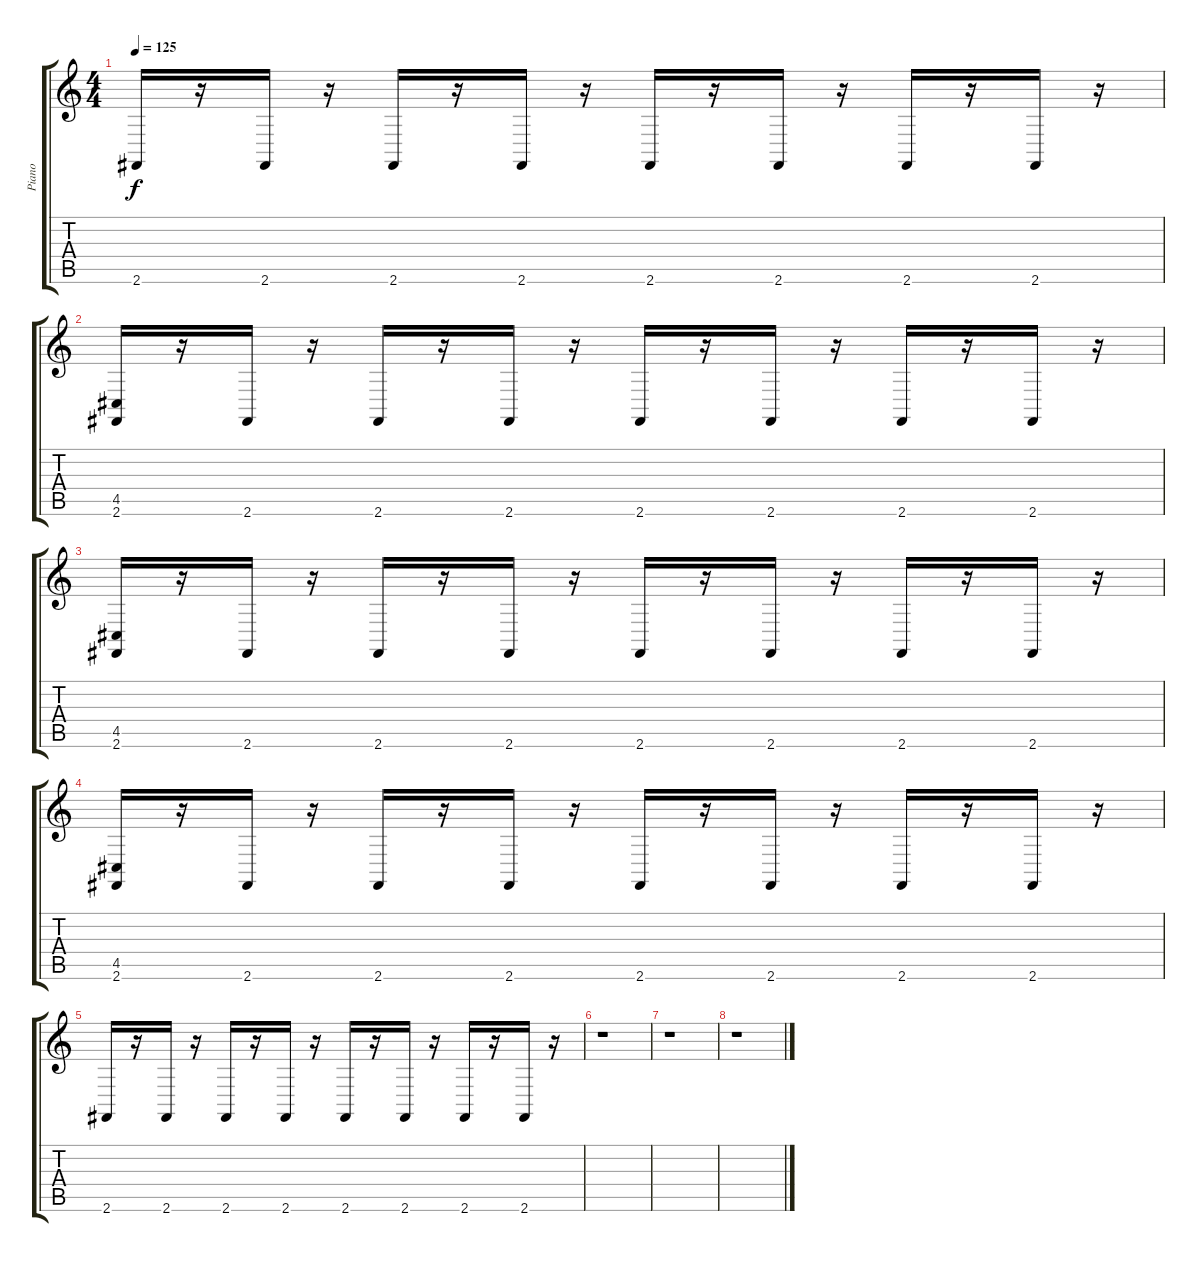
\track ("Piano" "Piano") {instrument brightacousticpiano}
\staff {score tabs}
\tuning (E4 B3 G3 D3 A2 E2) {hide}
\ts (4 4)
\tempo 125
\clef g2
\ks c
2.6.16{dy f} r.16 2.6.16 r.16 2.6.16 r.16 2.6.16 r.16 2.6.16 r.16 2.6.16 r.16 2.6.16 r.16 2.6.16 r.16 |
(4.5 2.6).16 r.16 2.6.16 r.16 2.6.16 r.16 2.6.16 r.16 2.6.16 r.16 2.6.16 r.16 2.6.16 r.16 2.6.16 r.16 |
(4.5 2.6).16 r.16 2.6.16 r.16 2.6.16 r.16 2.6.16 r.16 2.6.16 r.16 2.6.16 r.16 2.6.16 r.16 2.6.16 r.16 |
(4.5 2.6).16 r.16 2.6.16 r.16 2.6.16 r.16 2.6.16 r.16 2.6.16 r.16 2.6.16 r.16 2.6.16 r.16 2.6.16 r.16 |
2.6.16 r.16 2.6.16 r.16 2.6.16 r.16 2.6.16 r.16 2.6.16 r.16 2.6.16 r.16 2.6.16 r.16 2.6.16 r.16 |
r.1 |
r.1 |
r.1
